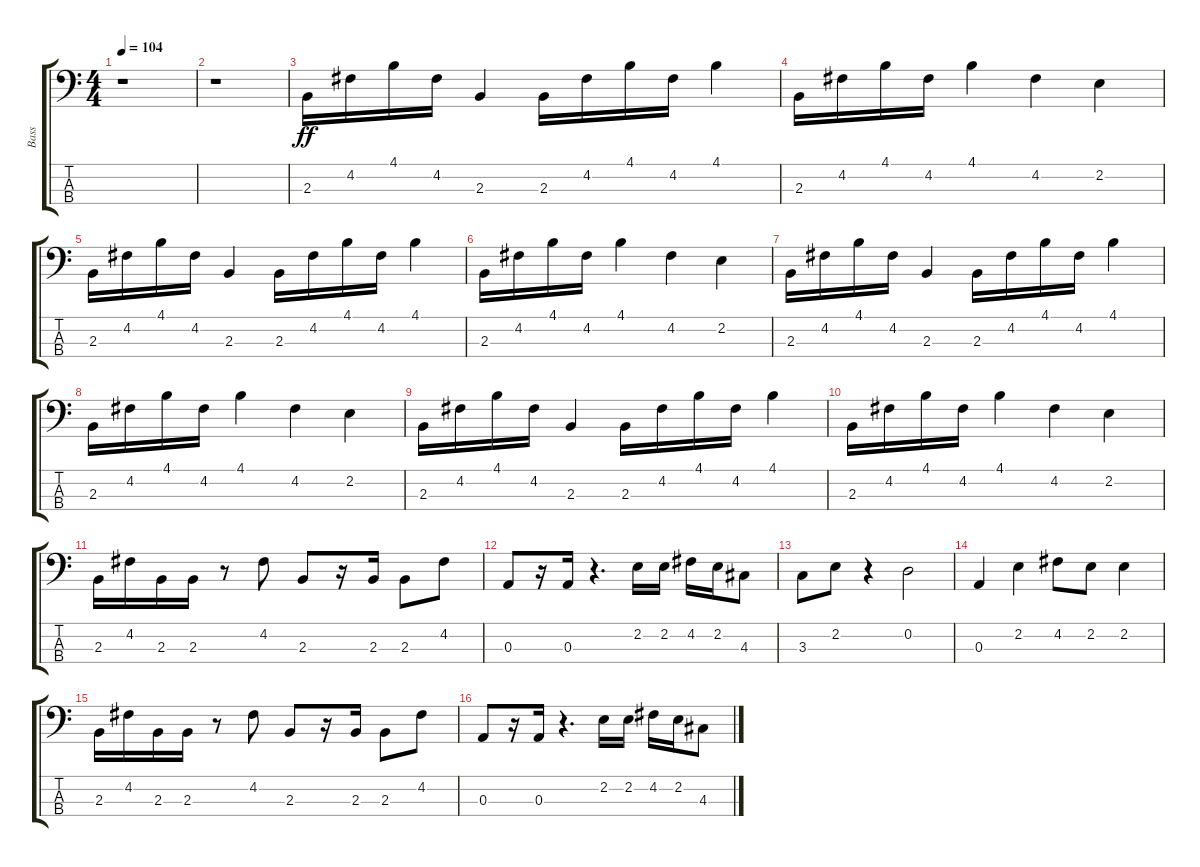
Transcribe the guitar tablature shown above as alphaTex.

\track ("Bass    " "Bass    ") {instrument acousticbass}
\staff {score tabs}
\tuning (G2 D2 A1 E1) {hide}
\ts (4 4)
\tempo 104
\clef f4
\ks c
r.1{dy ff instrument acousticbass} |
r.1 |
2.3.16 4.2.16 4.1.16 4.2.16 2.3.4 2.3.16 4.2.16 4.1.16 4.2.16 4.1.4 |
2.3.16 4.2.16 4.1.16 4.2.16 4.1.4 4.2.4 2.2.4 |
2.3.16 4.2.16 4.1.16 4.2.16 2.3.4 2.3.16 4.2.16 4.1.16 4.2.16 4.1.4 |
2.3.16 4.2.16 4.1.16 4.2.16 4.1.4 4.2.4 2.2.4 |
2.3.16 4.2.16 4.1.16 4.2.16 2.3.4 2.3.16 4.2.16 4.1.16 4.2.16 4.1.4 |
2.3.16 4.2.16 4.1.16 4.2.16 4.1.4 4.2.4 2.2.4 |
2.3.16 4.2.16 4.1.16 4.2.16 2.3.4 2.3.16 4.2.16 4.1.16 4.2.16 4.1.4 |
2.3.16 4.2.16 4.1.16 4.2.16 4.1.4 4.2.4 2.2.4 |
2.3.16 4.2.16 2.3.16 2.3.16 r.8 4.2.8 2.3.8 r.16 2.3.16 2.3.8 4.2.8 |
0.3.8 r.16 0.3.16 r.4{d} 2.2.16 2.2.16 4.2.16 2.2.16 4.3.8 |
3.3.8 2.2.8 r.4 0.2.2 |
0.3.4 2.2.4 4.2.8 2.2.8 2.2.4 |
2.3.16 4.2.16 2.3.16 2.3.16 r.8 4.2.8 2.3.8 r.16 2.3.16 2.3.8 4.2.8 |
0.3.8 r.16 0.3.16 r.4{d} 2.2.16 2.2.16 4.2.16 2.2.16 4.3.8
